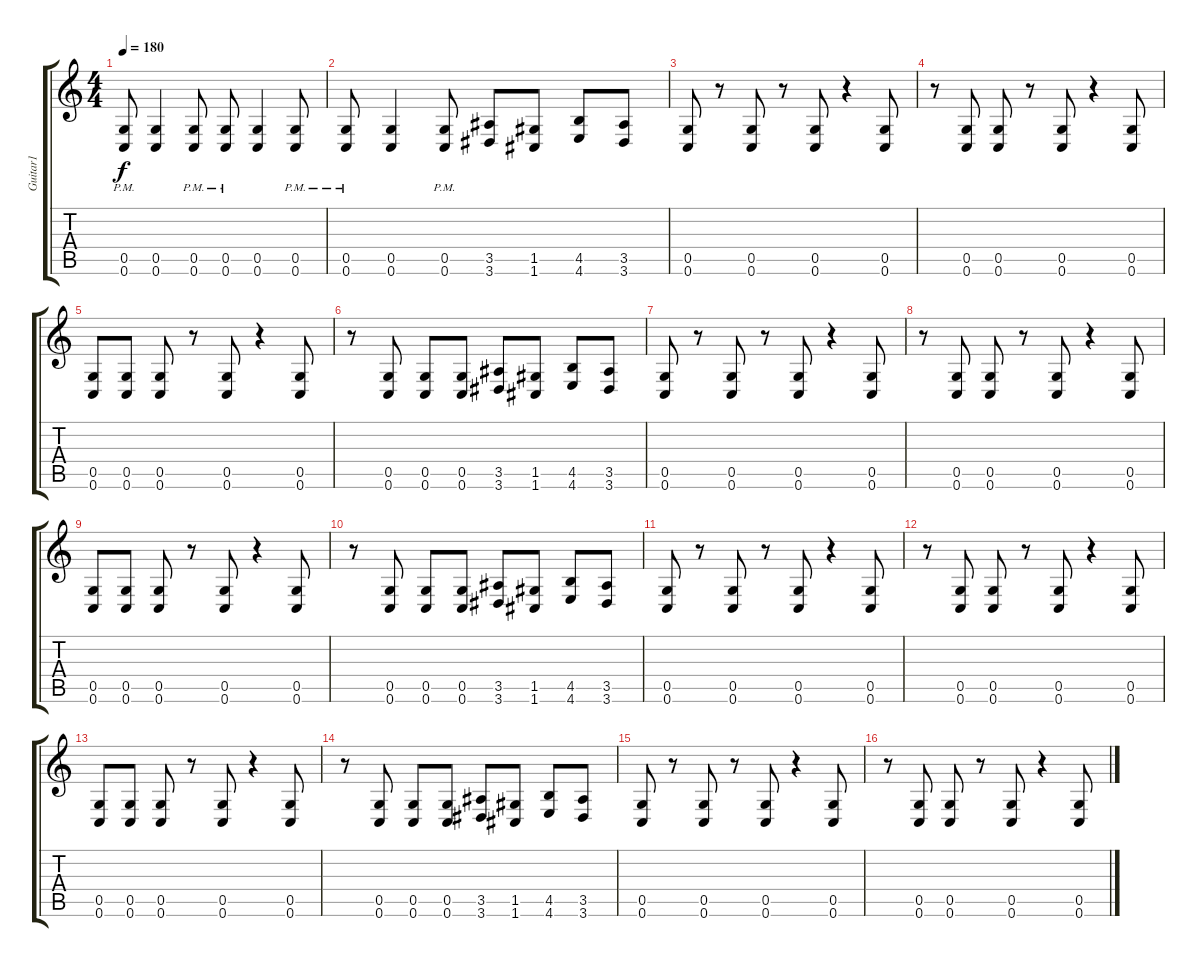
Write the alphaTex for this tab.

\track ("Guitar1" "Guitar1") {instrument distortionguitar}
\staff {score tabs}
\tuning (D4 A3 F3 C3 G2 C2) {hide}
\ts (4 4)
\tempo 180
\clef g2
\ks c
(0.5{pm} 0.6{pm}).8{dy f} (0.5 0.6).4 (0.5{pm} 0.6{pm}).8 (0.5{pm} 0.6{pm}).8 (0.5 0.6).4 (0.5{pm} 0.6{pm}).8 |
(0.5{pm} 0.6{pm}).8 (0.5 0.6).4 (0.5{pm} 0.6{pm}).8 (3.5 3.6).8 (1.5 1.6).8 (4.5 4.6).8 (3.5 3.6).8 |
(0.5 0.6).8 r.8 (0.5 0.6).8 r.8 (0.5 0.6).8 r.4 (0.5 0.6).8 |
r.8 (0.5 0.6).8 (0.5 0.6).8 r.8 (0.5 0.6).8 r.4 (0.5 0.6).8 |
(0.5 0.6).8 (0.5 0.6).8 (0.5 0.6).8 r.8 (0.5 0.6).8 r.4 (0.5 0.6).8 |
r.8 (0.5 0.6).8 (0.5 0.6).8 (0.5 0.6).8 (3.5 3.6).8 (1.5 1.6).8 (4.5 4.6).8 (3.5 3.6).8 |
(0.5 0.6).8 r.8 (0.5 0.6).8 r.8 (0.5 0.6).8 r.4 (0.5 0.6).8 |
r.8 (0.5 0.6).8 (0.5 0.6).8 r.8 (0.5 0.6).8 r.4 (0.5 0.6).8 |
(0.5 0.6).8 (0.5 0.6).8 (0.5 0.6).8 r.8 (0.5 0.6).8 r.4 (0.5 0.6).8 |
r.8 (0.5 0.6).8 (0.5 0.6).8 (0.5 0.6).8 (3.5 3.6).8 (1.5 1.6).8 (4.5 4.6).8 (3.5 3.6).8 |
(0.5 0.6).8 r.8 (0.5 0.6).8 r.8 (0.5 0.6).8 r.4 (0.5 0.6).8 |
r.8 (0.5 0.6).8 (0.5 0.6).8 r.8 (0.5 0.6).8 r.4 (0.5 0.6).8 |
(0.5 0.6).8 (0.5 0.6).8 (0.5 0.6).8 r.8 (0.5 0.6).8 r.4 (0.5 0.6).8 |
r.8 (0.5 0.6).8 (0.5 0.6).8 (0.5 0.6).8 (3.5 3.6).8 (1.5 1.6).8 (4.5 4.6).8 (3.5 3.6).8 |
(0.5 0.6).8 r.8 (0.5 0.6).8 r.8 (0.5 0.6).8 r.4 (0.5 0.6).8 |
r.8 (0.5 0.6).8 (0.5 0.6).8 r.8 (0.5 0.6).8 r.4 (0.5 0.6).8
